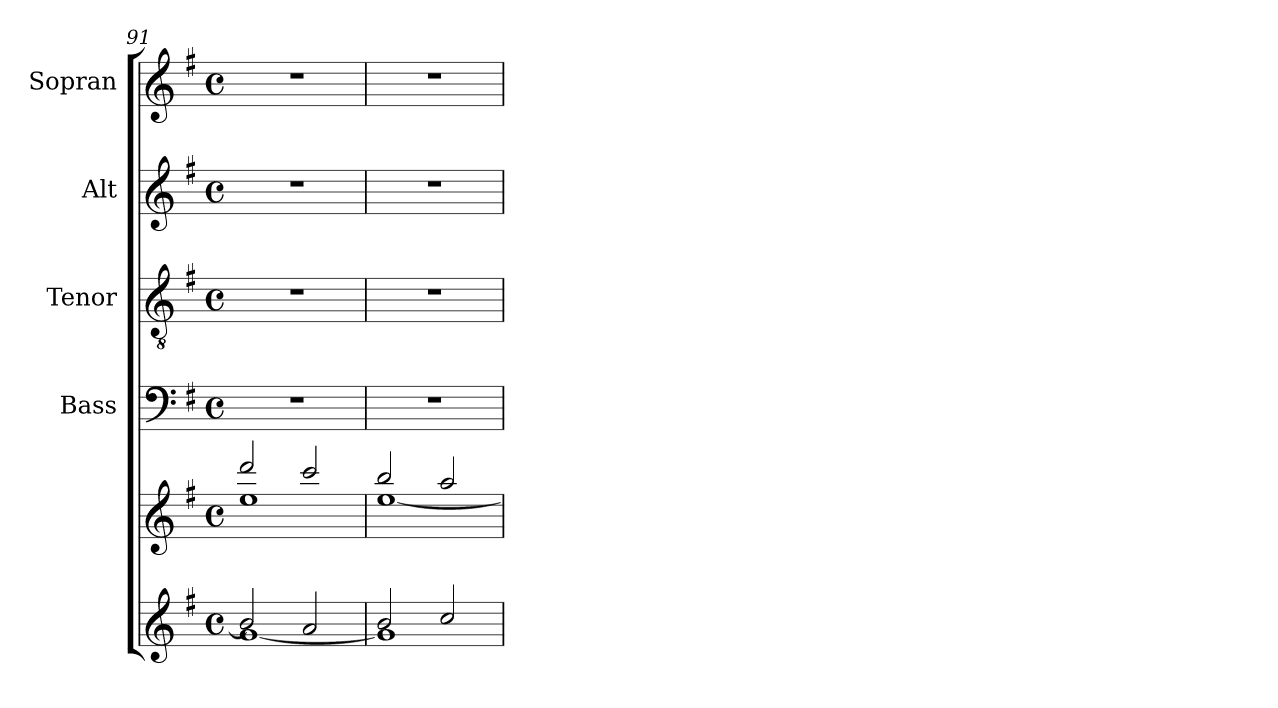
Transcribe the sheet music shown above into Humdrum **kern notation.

**kern	**kern	**kern	**kern	**kern	**kern
*part5	*part5	*part4	*part3	*part2	*part1
*staff6	*staff5	*staff4	*staff3	*staff2	*staff1
*	*	*I"Bass	*I"Tenor	*I"Alt	*I"Sopran
*	*	*I'B.	*I'T.	*I'A.	*I'S.
*clefG2	*clefG2	*clefF4	*clefGv2	*clefG2	*clefG2
*k[f#]	*k[f#]	*k[f#]	*k[f#]	*k[f#]	*k[f#]
*G:	*G:	*G:	*G:	*G:	*G:
*M4/4	*M4/4	*M4/4	*M4/4	*M4/4	*M4/4
*met(c)	*met(c)	*met(c)	*met(c)	*met(c)	*met(c)
=91	=91	=91	=91	=91	=91
*^	*^	*	*	*	*
2b/]	[<1g	2ddd/	1ee	1r	1r	1r	1r
2a/	.	2ccc/	.	.	.	.	.
=92	=92	=92	=92	=92	=92	=92	=92
2b/	1g]	2bb/	[<1ee	1r	1r	1r	1r
2cc/	.	2aa/	.	.	.	.	.
*v	*v	*	*	*	*	*	*
*	*v	*v	*	*	*	*
=	=	=	=	=	=
*-	*-	*-	*-	*-	*-
